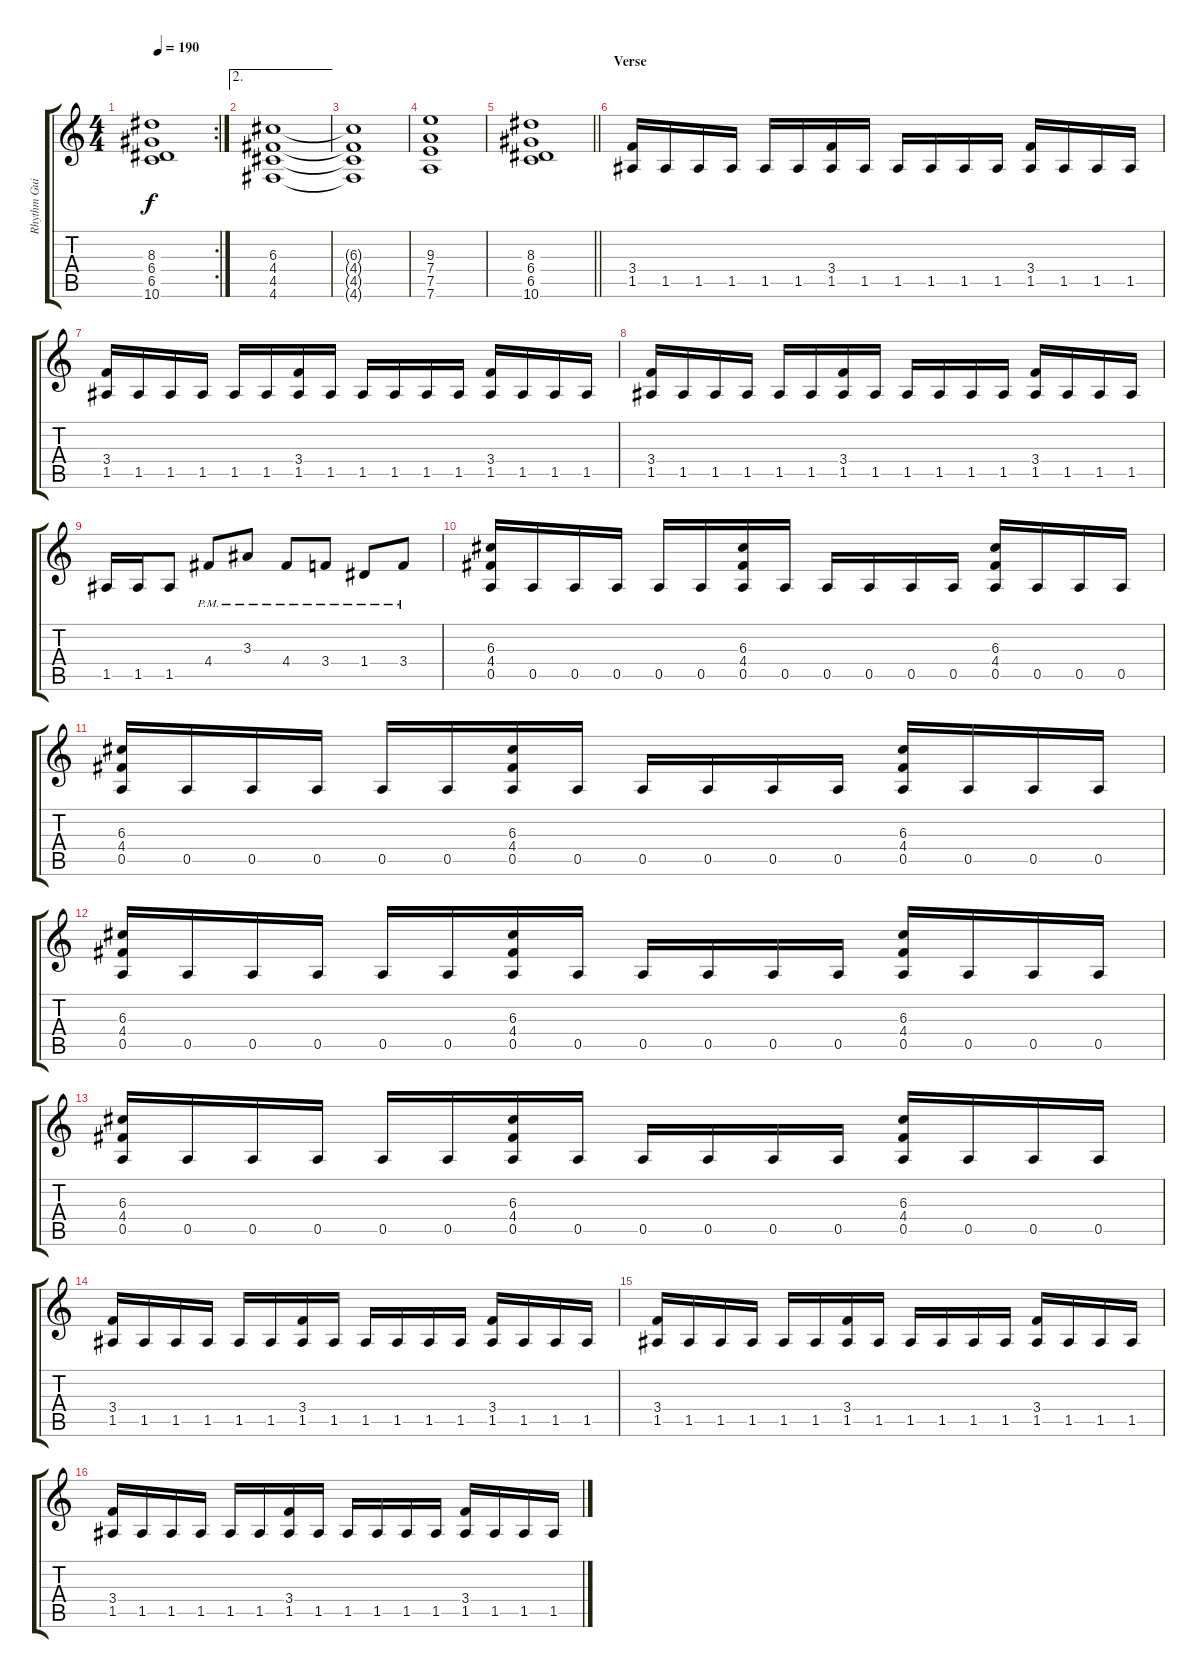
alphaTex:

\track ("Rhythm Guitar" "Rhythm Gui") {instrument distortionguitar}
\staff {score tabs}
\tuning (E4 B3 G3 D3 A2 D2) {hide}
\rc 2
\ts (4 4)
\tempo 190
\clef g2
\ks c
(8.3 6.4 6.5 10.6).1{dy f} |
\ae 2
(6.3 4.4 4.5 4.6).1 |
(6.3{t} 4.4{t} 4.5{t} 4.6{t}).1 |
(9.3 7.4 7.5 7.6).1 |
\barLineRight lightlight
(8.3 6.4 6.5 10.6).1 |
\section ("" "Verse")
(3.4 1.5).16 1.5.16 1.5.16 1.5.16 1.5.16 1.5.16 (3.4 1.5).16 1.5.16 1.5.16 1.5.16 1.5.16 1.5.16 (3.4 1.5).16 1.5.16 1.5.16 1.5.16 |
(3.4 1.5).16 1.5.16 1.5.16 1.5.16 1.5.16 1.5.16 (3.4 1.5).16 1.5.16 1.5.16 1.5.16 1.5.16 1.5.16 (3.4 1.5).16 1.5.16 1.5.16 1.5.16 |
(3.4 1.5).16 1.5.16 1.5.16 1.5.16 1.5.16 1.5.16 (3.4 1.5).16 1.5.16 1.5.16 1.5.16 1.5.16 1.5.16 (3.4 1.5).16 1.5.16 1.5.16 1.5.16 |
1.5.16 1.5.16 1.5.8 4.4{pm}.8 3.3{pm}.8 4.4{pm}.8 3.4{pm}.8 1.4{pm}.8 3.4{pm}.8 |
(6.3 4.4 0.5).16 0.5.16 0.5.16 0.5.16 0.5.16 0.5.16 (6.3 4.4 0.5).16 0.5.16 0.5.16 0.5.16 0.5.16 0.5.16 (6.3 4.4 0.5).16 0.5.16 0.5.16 0.5.16 |
(6.3 4.4 0.5).16 0.5.16 0.5.16 0.5.16 0.5.16 0.5.16 (6.3 4.4 0.5).16 0.5.16 0.5.16 0.5.16 0.5.16 0.5.16 (6.3 4.4 0.5).16 0.5.16 0.5.16 0.5.16 |
(6.3 4.4 0.5).16 0.5.16 0.5.16 0.5.16 0.5.16 0.5.16 (6.3 4.4 0.5).16 0.5.16 0.5.16 0.5.16 0.5.16 0.5.16 (6.3 4.4 0.5).16 0.5.16 0.5.16 0.5.16 |
(6.3 4.4 0.5).16 0.5.16 0.5.16 0.5.16 0.5.16 0.5.16 (6.3 4.4 0.5).16 0.5.16 0.5.16 0.5.16 0.5.16 0.5.16 (6.3 4.4 0.5).16 0.5.16 0.5.16 0.5.16 |
(3.4 1.5).16 1.5.16 1.5.16 1.5.16 1.5.16 1.5.16 (3.4 1.5).16 1.5.16 1.5.16 1.5.16 1.5.16 1.5.16 (3.4 1.5).16 1.5.16 1.5.16 1.5.16 |
(3.4 1.5).16 1.5.16 1.5.16 1.5.16 1.5.16 1.5.16 (3.4 1.5).16 1.5.16 1.5.16 1.5.16 1.5.16 1.5.16 (3.4 1.5).16 1.5.16 1.5.16 1.5.16 |
(3.4 1.5).16 1.5.16 1.5.16 1.5.16 1.5.16 1.5.16 (3.4 1.5).16 1.5.16 1.5.16 1.5.16 1.5.16 1.5.16 (3.4 1.5).16 1.5.16 1.5.16 1.5.16
